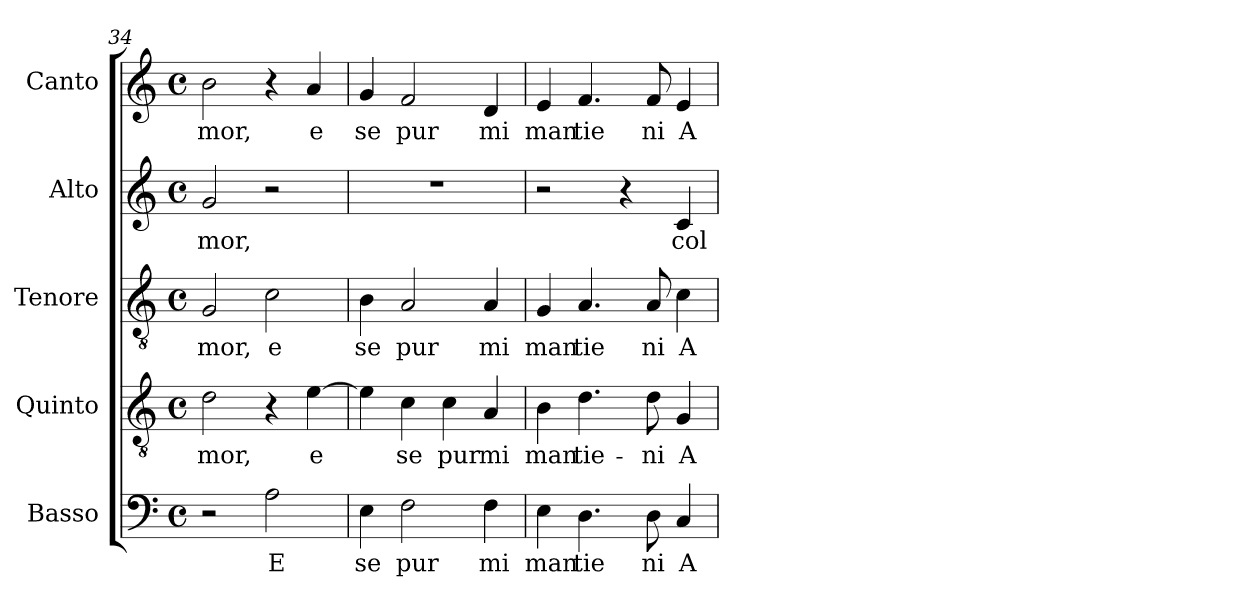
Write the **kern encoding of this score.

**kern	**text	**kern	**text	**kern	**text	**kern	**text	**kern	**text
*part5	*part5	*part4	*part4	*part3	*part3	*part2	*part2	*part1	*part1
*staff5	*staff5	*staff4	*staff4	*staff3	*staff3	*staff2	*staff2	*staff1	*staff1
*I"Basso	*	*I"Quinto	*	*I"Tenore	*	*I"Alto	*	*I"Canto	*
*clefF4	*	*clefGv2	*	*clefGv2	*	*clefG2	*	*clefG2	*
*M4/4	*	*M4/4	*	*M4/4	*	*M4/4	*	*M4/4	*
*met(c)	*	*met(c)	*	*met(c)	*	*met(c)	*	*met(c)	*
=34	=34	=34	=34	=34	=34	=34	=34	=34	=34
!	!	!	!LO:LY:b:cj	!	!LO:LY:b:cj	!	!LO:LY:b:cj	!	!LO:LY:b:cj
2r	.	2d\	-mor,	2G/	mor,	2g/	mor,	2b\	mor,
!	!LO:LY:b:cj	!	!	!	!LO:LY:b:cj	!	!	!	!
2A\	E	4r	.	2c\	e	2r	.	4r	.
!	!	!	!LO:LY:b:cj	!	!	!	!	!	!LO:LY:b:cj
.	.	[>4e\	e	.	.	.	.	4a/	e
=35	=35	=35	=35	=35	=35	=35	=35	=35	=35
!	!LO:LY:b:cj	!	!	!	!LO:LY:b:cj	!	!	!	!LO:LY:b:cj
4E\	se	4e\]	.	4B\	se	1r	.	4g/	se
!	!LO:LY:b:cj	!	!LO:LY:b:cj	!	!LO:LY:b:cj	!	!	!	!LO:LY:b:cj
2F\	pur	4c\	se	2A/	pur	.	.	2f/	pur
!	!	!	!LO:LY:b:cj	!	!	!	!	!	!
.	.	4c\	pur	.	.	.	.	.	.
!	!LO:LY:b:cj	!	!LO:LY:b:cj	!	!LO:LY:b:cj	!	!	!	!LO:LY:b:cj
4F\	mi	4A/	mi	4A/	mi	.	.	4d/	mi
=36	=36	=36	=36	=36	=36	=36	=36	=36	=36
!	!LO:LY:b:cj	!	!LO:LY:b:cj	!	!LO:LY:b:cj	!	!	!	!LO:LY:b:cj
4E\	man	4B\	man	4G/	man	2r	.	4e/	man
!	!LO:LY:b:cj	!	!LO:LY:b:cj	!	!LO:LY:b:cj	!	!	!	!LO:LY:b:cj
4.D\	tie	4.d\	tie-	4.A/	tie	.	.	4.f/	tie
.	.	.	.	.	.	4r	.	.	.
!	!LO:LY:b:cj	!	!LO:LY:b:cj	!	!LO:LY:b:cj	!	!	!	!LO:LY:b:cj
8D\	ni	8d\	-ni	8A/	ni	.	.	8f/	ni
!	!LO:LY:b:cj	!	!LO:LY:b:cj	!	!LO:LY:b:cj	!	!LO:LY:b:cj	!	!LO:LY:b:cj
4C/	A	4G/	A-	4c\	A	4c/	col	4e/	A
=	=	=	=	=	=	=	=	=	=
*-	*-	*-	*-	*-	*-	*-	*-	*-	*-
